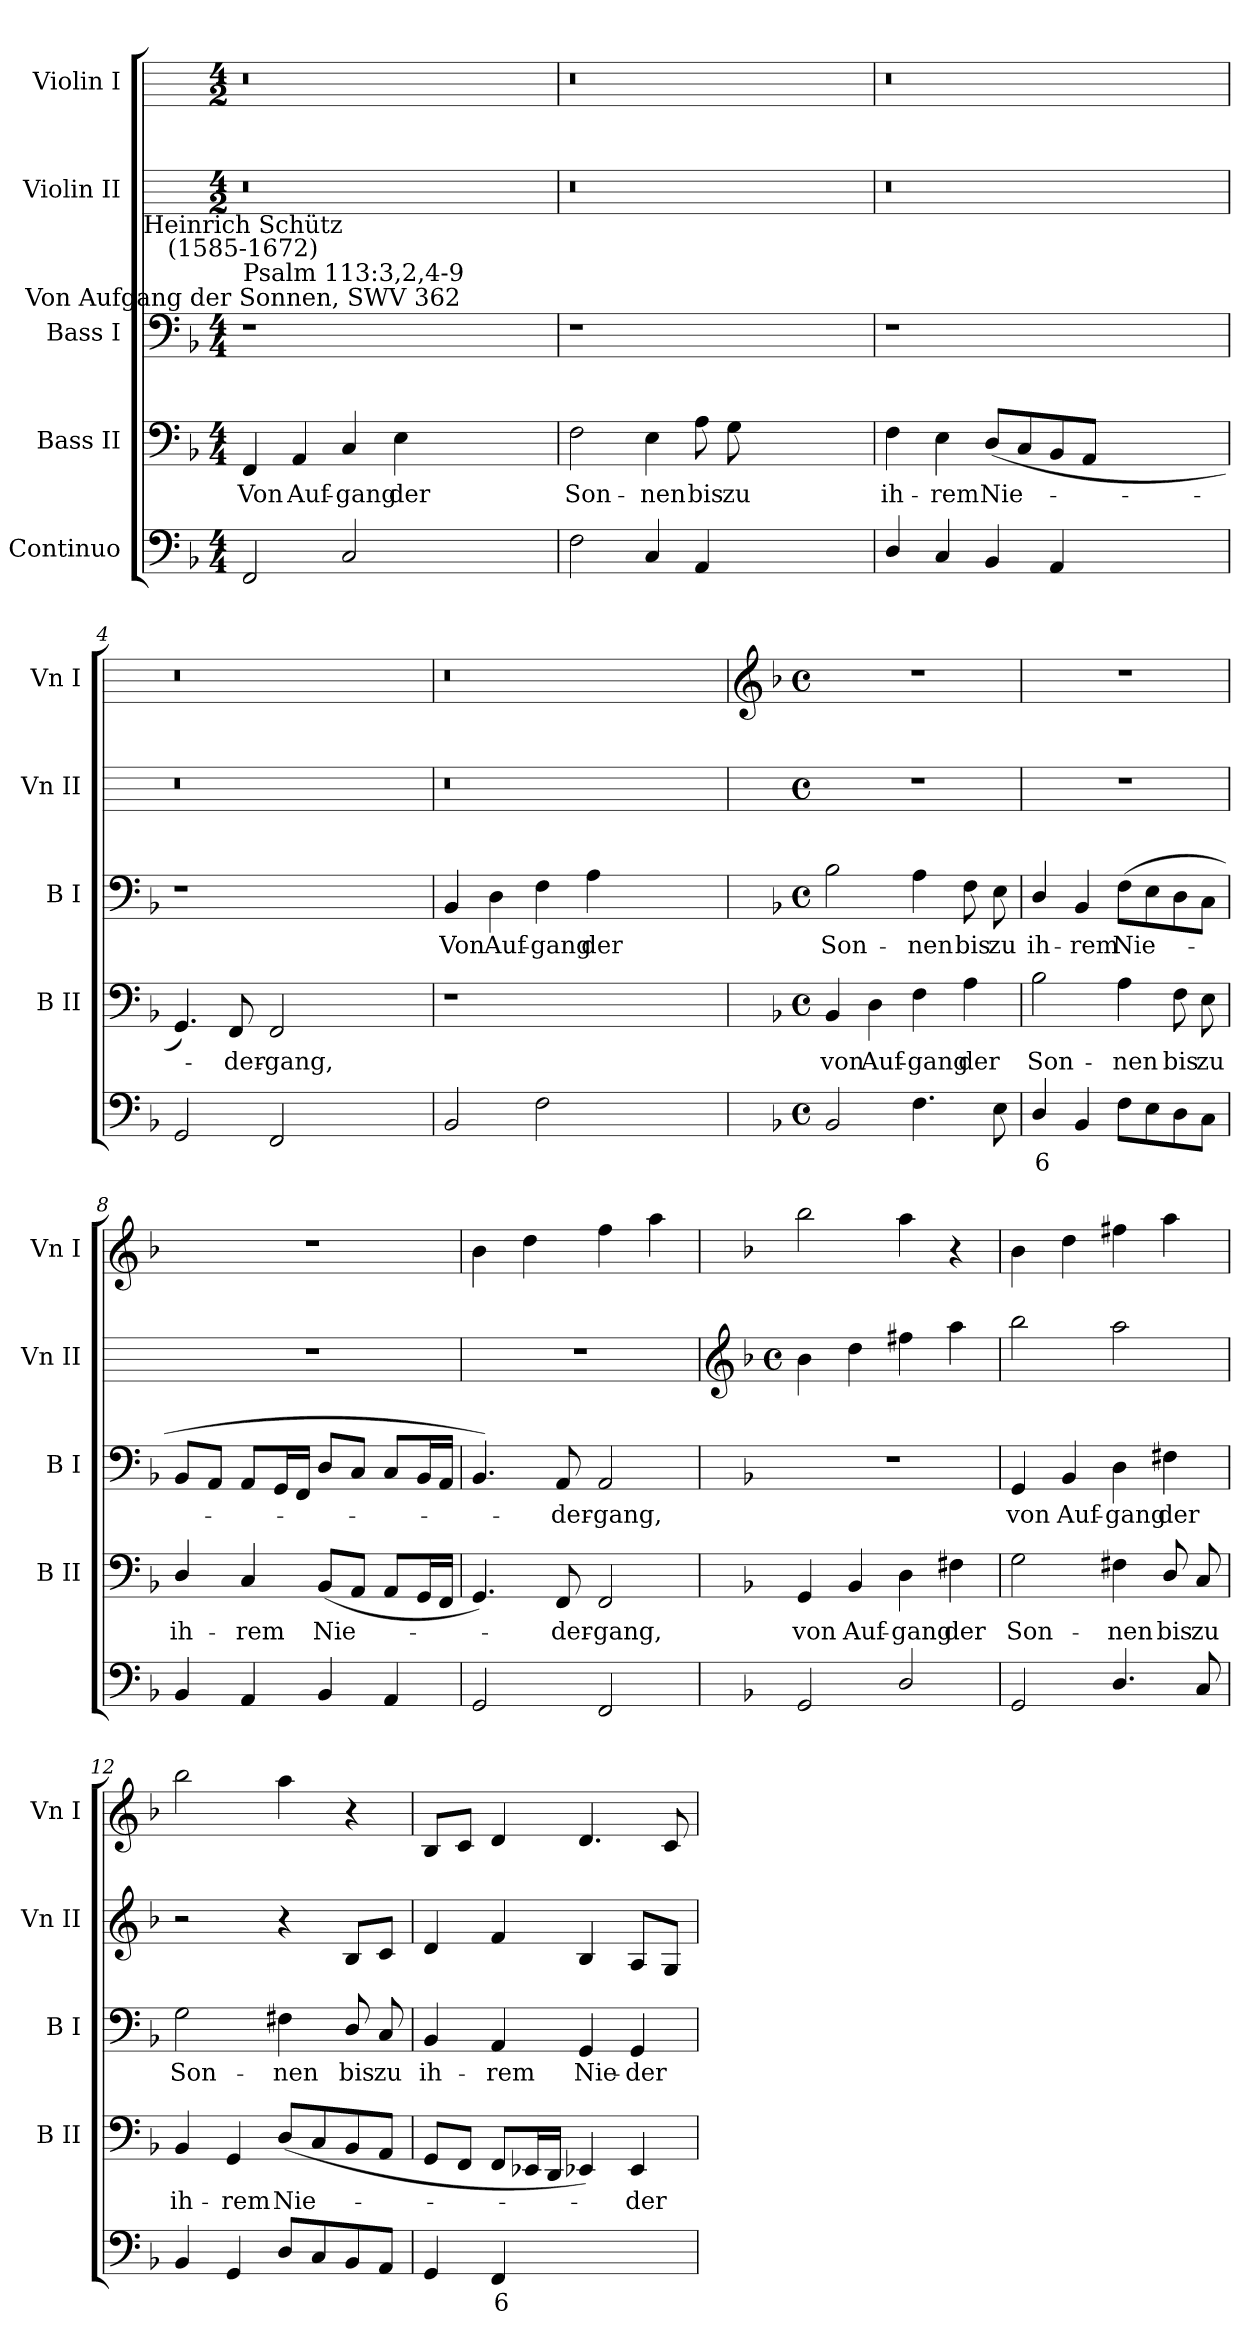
**kern	**text	**kern	**text	**kern	**text	**kern	**kern
*part5	*part5	*part4	*part4	*part3	*part3	*part2	*part1
*staff5	*staff5	*staff4	*staff4	*staff3	*staff3	*staff2	*staff1
*I"Continuo	*	*I"Bass II	*	*I"Bass I	*	*I"Violin II	*I"Violin I
*	*	*I'B II	*	*I'B I	*	*I'Vn II	*I'Vn I
*clefF4	*	*clefF4	*	*clefF4	*	*	*
*k[b-]	*	*k[b-]	*	*k[b-]	*	*	*
*F:	*	*F:	*	*F:	*	*	*
*M4/4	*	*M4/4	*	*M4/4	*	*M4/2	*M4/2
=1	=1	=1	=1	=1	=1	=1	=1
!	!	!	!	!LO:TX:a:cj:t=Von Aufgang der Sonnen, SWV 362	!	!	!
!	!	!	!	!LO:TX:a:t=Psalm 113&colon;3,2,4-9	!	!	!
!	!	!	!	!LO:TX:a:cj:t=Heinrich Schütz\n(1585-1672)	!	!	!
!	!	!	!LO:LY:b	!	!	!	!
2FF	.	4FF	Von	1r	.	0r	0r
!	!	!	!LO:LY:b	!	!	!	!
.	.	4AA	Auf-	.	.	.	.
!	!	!	!LO:LY:b	!	!	!	!
2C	.	4C	-gang	.	.	.	.
!	!	!	!LO:LY:b	!	!	!	!
.	.	4E	der	.	.	.	.
1ryy	.	1ryy	.	1ryy	.	.	.
=2	=2	=2	=2	=2	=2	=2	=2
!	!	!	!LO:LY:b	!	!	!	!
2F	.	2F	Son-	1r	.	0r	0r
!	!	!	!LO:LY:b	!	!	!	!
4C	.	4E	-nen	.	.	.	.
!	!	!	!LO:LY:b	!	!	!	!
4AA	.	8A	bis	.	.	.	.
!	!	!	!LO:LY:b	!	!	!	!
.	.	8G	zu	.	.	.	.
1ryy	.	1ryy	.	1ryy	.	.	.
=3	=3	=3	=3	=3	=3	=3	=3
!	!	!	!LO:LY:b	!	!	!	!
4D/	.	4F	ih-	1r	.	0r	0r
!	!	!	!LO:LY:b	!	!	!	!
4C	.	4E	-rem	.	.	.	.
!	!	!	!LO:LY:b	!	!	!	!
4BB-	.	(<8DL	Nie-	.	.	.	.
.	.	8C	.	.	.	.	.
4AA	.	8BB-	.	.	.	.	.
.	.	8AAJ	.	.	.	.	.
1ryy	.	1ryy	.	1ryy	.	.	.
=4	=4	=4	=4	=4	=4	=4	=4
2GG	.	4.GG)	.	1r	.	0r	0r
!	!	!	!LO:LY:b	!	!	!	!
.	.	8FF	der-	.	.	.	.
!	!	!	!LO:LY:b	!	!	!	!
2FF	.	2FF	-gang,	.	.	.	.
1ryy	.	1ryy	.	1ryy	.	.	.
=5	=5	=5	=5	=5	=5	=5	=5
!	!	!	!	!	!LO:LY:b	!	!
2BB-	.	1r	.	4BB-	Von	0r	0r
!	!	!	!	!	!LO:LY:b	!	!
.	.	.	.	4D	Auf-	.	.
!	!	!	!	!	!LO:LY:b	!	!
2F	.	.	.	4F	-gang	.	.
!	!	!	!	!	!LO:LY:b	!	!
.	.	.	.	4A	der	.	.
1ryy	.	1ryy	.	1ryy	.	.	.
!!LO:LB:g=z
=6	=6	=6	=6	=6	=6	=6	=6
*	*	*	*	*	*	*	*clefG2
*	*	*	*	*	*	*	*k[b-]
*	*	*	*	*	*	*	*F:
*M4/4	*	*M4/4	*	*M4/4	*	*M4/4	*M4/4
*met(c)	*	*met(c)	*	*met(c)	*	*met(c)	*met(c)
!	!	!	!LO:LY:b	!	!LO:LY:b	!	!
2BB-	.	4BB-	von	2B-	Son-	1r	1r
!	!	!	!LO:LY:b	!	!	!	!
.	.	4D	Auf-	.	.	.	.
!	!	!	!LO:LY:b	!	!LO:LY:b	!	!
4.F	.	4F	-gang	4A	-nen	.	.
!	!	!	!LO:LY:b	!	!LO:LY:b	!	!
.	.	4A	der	8F	bis	.	.
!	!	!	!	!	!LO:LY:b	!	!
8E	.	.	.	8E	zu	.	.
=7	=7	=7	=7	=7	=7	=7	=7
!	!LO:LY:b	!	!LO:LY:b	!	!LO:LY:b	!	!
4D/	6	2B-	Son-	4D/	ih-	1r	1r
!	!	!	!	!	!LO:LY:b	!	!
4BB-	.	.	.	4BB-	-rem	.	.
!	!	!	!LO:LY:b	!	!LO:LY:b	!	!
8FL	.	4A	-nen	(>8FL	Nie-	.	.
8E	.	.	.	8E	.	.	.
!	!	!	!LO:LY:b	!	!	!	!
8D	.	8F	bis	8D	.	.	.
!	!	!	!LO:LY:b	!	!	!	!
8CJ	.	8E	zu	8CJ	.	.	.
=8	=8	=8	=8	=8	=8	=8	=8
!	!	!	!LO:LY:b	!	!	!	!
4BB-	.	4D/	ih-	8BB-L	.	1r	1r
.	.	.	.	8AAJ	.	.	.
!	!	!	!LO:LY:b	!	!	!	!
4AA	.	4C	-rem	8AAL	.	.	.
.	.	.	.	16GGL	.	.	.
.	.	.	.	16FFJJ	.	.	.
!	!	!	!LO:LY:b	!	!	!	!
4BB-	.	(<8BB-L	Nie-	8DL	.	.	.
.	.	8AAJ	.	8CJ	.	.	.
4AA	.	8AAL	.	8CL	.	.	.
.	.	16GGL	.	16BB-L	.	.	.
.	.	16FFJJ	.	16AAJJ	.	.	.
=9	=9	=9	=9	=9	=9	=9	=9
2GG	.	4.GG)	.	4.BB-)	.	1r	4b-
.	.	.	.	.	.	.	4dd
!	!	!	!LO:LY:b	!	!LO:LY:b	!	!
.	.	8FF	der-	8AA	der-	.	.
!	!	!	!LO:LY:b	!	!LO:LY:b	!	!
2FF	.	2FF	-gang,	2AA	-gang,	.	4ff
.	.	.	.	.	.	.	4aa
!!LO:LB:g=z
=10	=10	=10	=10	=10	=10	=10	=10
*	*	*	*	*	*	*clefG2	*
*	*	*	*	*	*	*k[b-]	*
*	*	*	*	*	*	*F:	*
*	*	*	*	*	*	*M4/4	*
*	*	*	*	*	*	*met(c)	*
!	!	!	!LO:LY:b	!	!	!	!
2GG	.	4GG	von	1r	.	4b-	2bb-
!	!	!	!LO:LY:b	!	!	!	!
.	.	4BB-	Auf-	.	.	4dd	.
!	!	!	!LO:LY:b	!	!	!	!
2D/	.	4D	-gang	.	.	4ff#X	4aa
!	!	!	!LO:LY:b	!	!	!	!
.	.	4F#X	der	.	.	4aa	4r
=11	=11	=11	=11	=11	=11	=11	=11
!	!	!	!LO:LY:b	!	!LO:LY:b	!	!
2GG	.	2G	Son-	4GG	von	2bb-	4b-
!	!	!	!	!	!LO:LY:b	!	!
.	.	.	.	4BB-	Auf-	.	4dd
!	!	!	!LO:LY:b	!	!LO:LY:b	!	!
4.D/	.	4F#X	-nen	4D	-gang	2aa	4ff#X
!	!	!	!LO:LY:b	!	!LO:LY:b	!	!
.	.	8D/	bis	4F#X	der	.	4aa
!	!	!	!LO:LY:b	!	!	!	!
8C	.	8C	zu	.	.	.	.
=12	=12	=12	=12	=12	=12	=12	=12
!	!	!	!LO:LY:b	!	!LO:LY:b	!	!
4BB-	.	4BB-	ih-	2G	Son-	2r	2bb-
!	!	!	!LO:LY:b	!	!	!	!
4GG	.	4GG	-rem	.	.	.	.
!	!	!	!LO:LY:b	!	!LO:LY:b	!	!
8DL	.	(<8DL	Nie-	4F#X	-nen	4r	4aa
8C	.	8C	.	.	.	.	.
!	!	!	!	!	!LO:LY:b	!	!
8BB-	.	8BB-	.	8D/	bis	8B-L	4r
!	!	!	!	!	!LO:LY:b	!	!
8AAJ	.	8AAJ	.	8C	zu	8cJ	.
=13	=13	=13	=13	=13	=13	=13	=13
!	!	!	!	!	!LO:LY:b	!	!
4GG	.	8GGL	.	4BB-	ih-	4d	8B-L
.	.	8FFJ	.	.	.	.	8cJ
!	!LO:LY:b	!	!	!	!LO:LY:b	!	!
4FF	6	8FFL	.	4AA	-rem	4f	4d
.	.	16EE-XL	.	.	.	.	.
.	.	16DDJJ	.	.	.	.	.
!	!LO:LY:b	!	!	!	!LO:LY:b	!	!
[4EE-Xyy	7	4EE-X)	.	4GG	Nie-	4B-	4.d
!	!LO:LY:b	!	!LO:LY:b	!	!LO:LY:b	!	!
4EE-yy]	6	4EE-	der-	4GG	-der-	8AL	.
.	.	.	.	.	.	8GJ	8c
=	=	=	=	=	=	=	=
*-	*-	*-	*-	*-	*-	*-	*-
